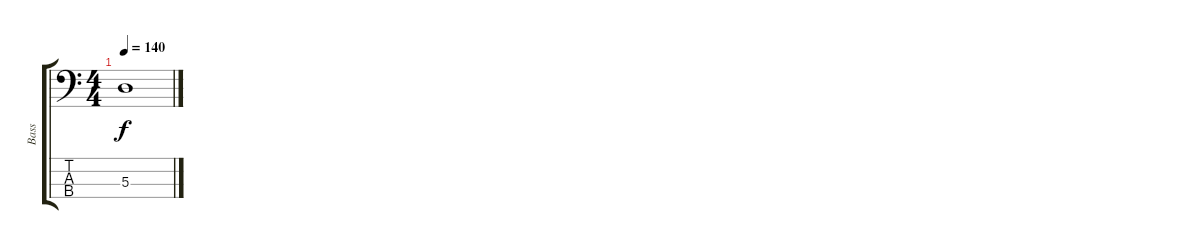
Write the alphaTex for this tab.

\track ("Bass" "Bass") {instrument electricbassfinger}
\staff {score tabs}
\tuning (G2 D2 A1 E1) {hide}
\ts (4 4)
\tempo 140
\clef f4
\ks c
5.3.1{dy f}
